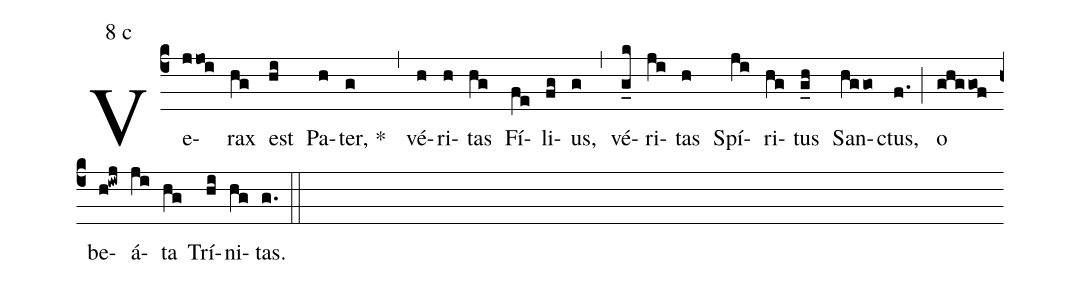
mode:8 c;
%%
(c4) Ve(jjoi)rax(hg) est(hi) Pa(h)ter,(g) *()(,) vé(h)ri(h)tas(hg) Fí(fe)li(fg)us,(g) (,) vé(g_k)ri(ji)tas(h) Spí(ji)ri(hg)tus(g_h) San(hggo)ctus,(f.) (;) o(ghggof) be(h@iwj)á(ji)ta(hg) Trí(hi)ni(hg)tas.(g.) (::)
